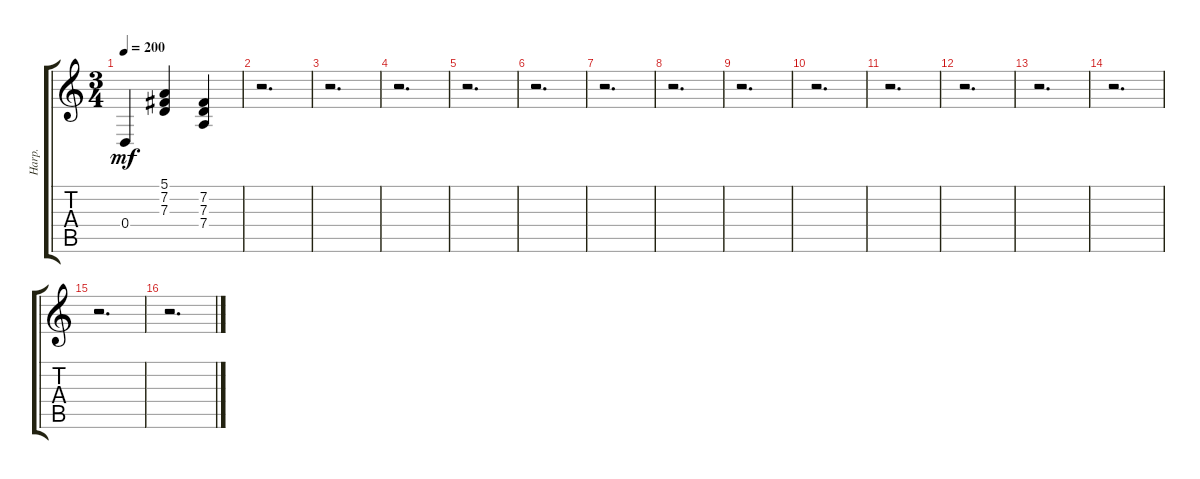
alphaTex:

\track ("Harp." "Harp.") {instrument orchestralharp}
\staff {score tabs}
\tuning (E4 B3 G3 D3 A2 E2) {hide}
\ts (3 4)
\tempo 200
\clef g2
\ks c
0.4.4{dy mf} (5.1 7.2 7.3).4 (7.2 7.3 7.4).4 |
r.2{d} |
r.2{d} |
r.2{d} |
r.2{d} |
r.2{d} |
r.2{d} |
r.2{d} |
r.2{d} |
r.2{d} |
r.2{d} |
r.2{d} |
r.2{d} |
r.2{d} |
r.2{d} |
r.2{d}
